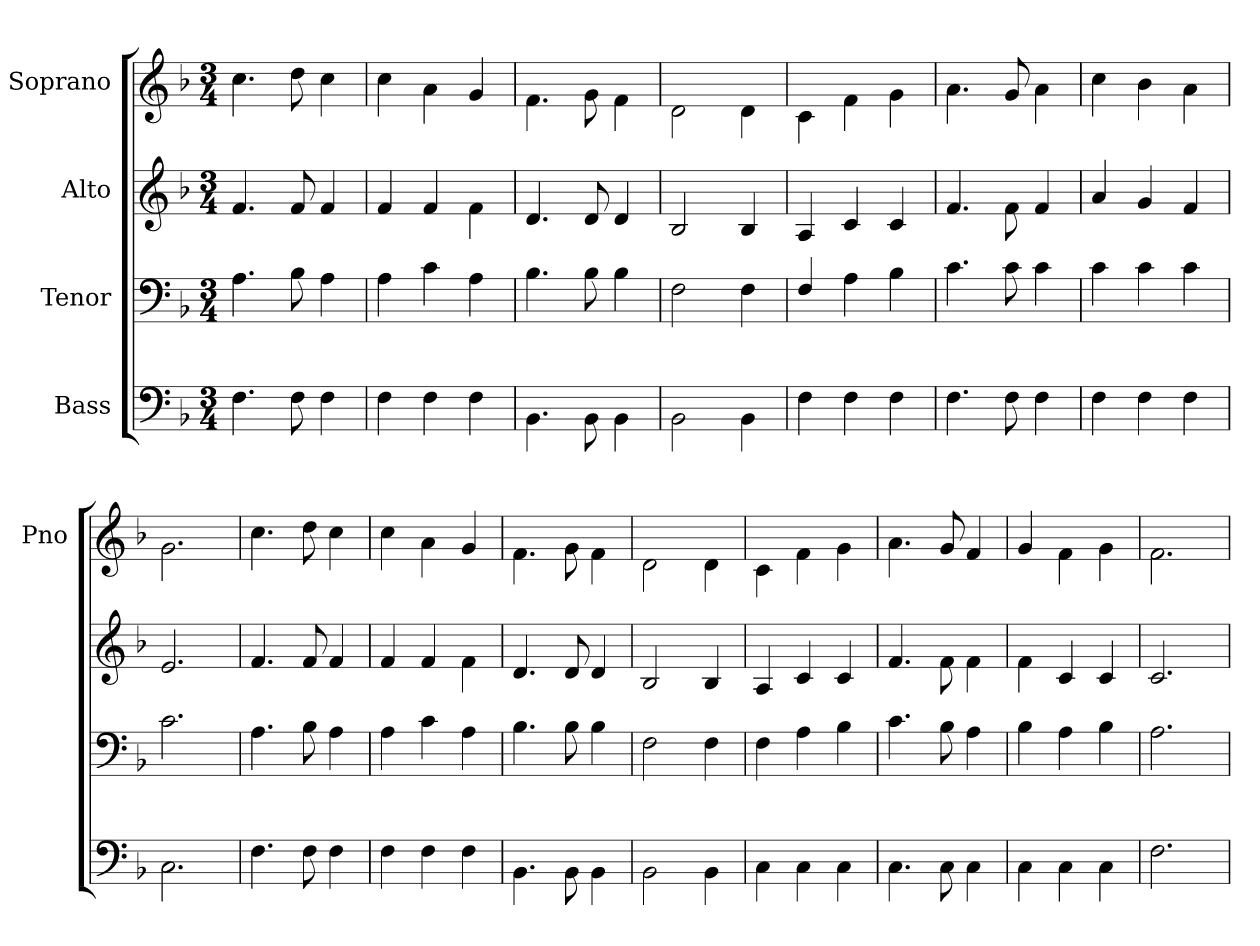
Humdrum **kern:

**kern	**kern	**kern	**kern
*part4	*part3	*part2	*part1
*staff4	*staff3	*staff2	*staff1
*I"Bass	*I"Tenor	*I"Alto	*I"Soprano
*	*	*	*I'Pno
*clefF4	*clefF4	*clefG2	*clefG2
*k[b-]	*k[b-]	*k[b-]	*k[b-]
*F:	*F:	*F:	*F:
*M3/4	*M3/4	*M3/4	*M3/4
=	=	=	=
4.F\	4.A\	4.f/	4.cc\
8F\	8B-\	8f/	8dd\
4F\	4A\	4f/	4cc\
=	=	=	=
4F\	4A\	4f/	4cc\
4F\	4c\	4f/	4a\
4F\	4A\	4f\	4g/
=	=	=	=
4.BB-\	4.B-\	4.d/	4.f\
8BB-\	8B-\	8d/	8g\
4BB-\	4B-\	4d/	4f\
=	=	=	=
2BB-\	2F\	2B-/	2d\
4BB-\	4F\	4B-/	4d\
=	=	=	=
4F\	4F/	4A/	4c\
4F\	4A\	4c/	4f\
4F\	4B-\	4c/	4g\
=	=	=	=
4.F\	4.c\	4.f/	4.a\
8F\	8c\	8f\	8g/
4F\	4c\	4f/	4a\
=	=	=	=
4F\	4c\	4a/	4cc\
4F\	4c\	4g/	4b-\
4F\	4c\	4f/	4a\
=	=	=	=
2.C\	2.c\	2.e/	2.g\
=	=	=	=
4.F\	4.A\	4.f/	4.cc\
8F\	8B-\	8f/	8dd\
4F\	4A\	4f/	4cc\
=	=	=	=
4F\	4A\	4f/	4cc\
4F\	4c\	4f/	4a\
4F\	4A\	4f\	4g/
=	=	=	=
4.BB-\	4.B-\	4.d/	4.f\
8BB-\	8B-\	8d/	8g\
4BB-\	4B-\	4d/	4f\
=	=	=	=
2BB-\	2F\	2B-/	2d\
4BB-\	4F\	4B-/	4d\
=	=	=	=
4C\	4F\	4A/	4c\
4C\	4A\	4c/	4f\
4C\	4B-\	4c/	4g\
=	=	=	=
4.C\	4.c\	4.f/	4.a\
8C\	8B-\	8f\	8g/
4C\	4A\	4f\	4f/
=	=	=	=
4C\	4B-\	4f\	4g/
4C\	4A\	4c/	4f\
4C\	4B-\	4c/	4g\
=	=	=	=
2.F\	2.A\	2.c/	2.f\
=	=	=	=
*-	*-	*-	*-
